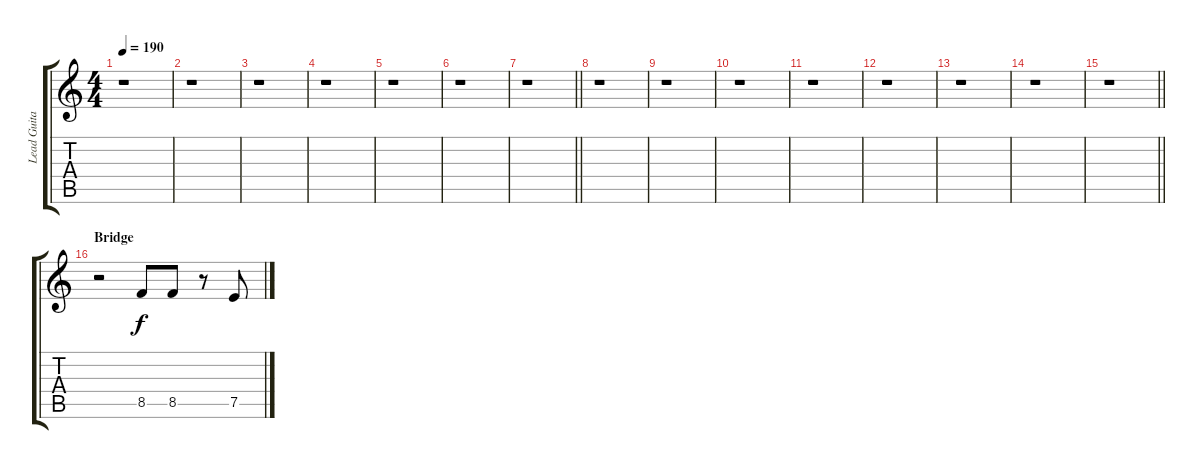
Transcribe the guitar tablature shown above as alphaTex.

\track ("Lead Guitar 1 (lo)" "Lead Guita") {instrument distortionguitar}
\staff {score tabs}
\tuning (E4 B3 G3 D3 A2 E2) {hide}
\ts (4 4)
\tempo 190
\clef g2
\ks c
r.1{dy f} |
r.1 |
r.1 |
r.1 |
r.1 |
r.1 |
\barLineRight lightlight
r.1 |
r.1 |
r.1 |
r.1 |
r.1 |
r.1 |
r.1 |
r.1 |
\barLineRight lightlight
r.1 |
\section ("" "Bridge")
r.2 8.5.8 8.5.8 r.8 7.5.8
